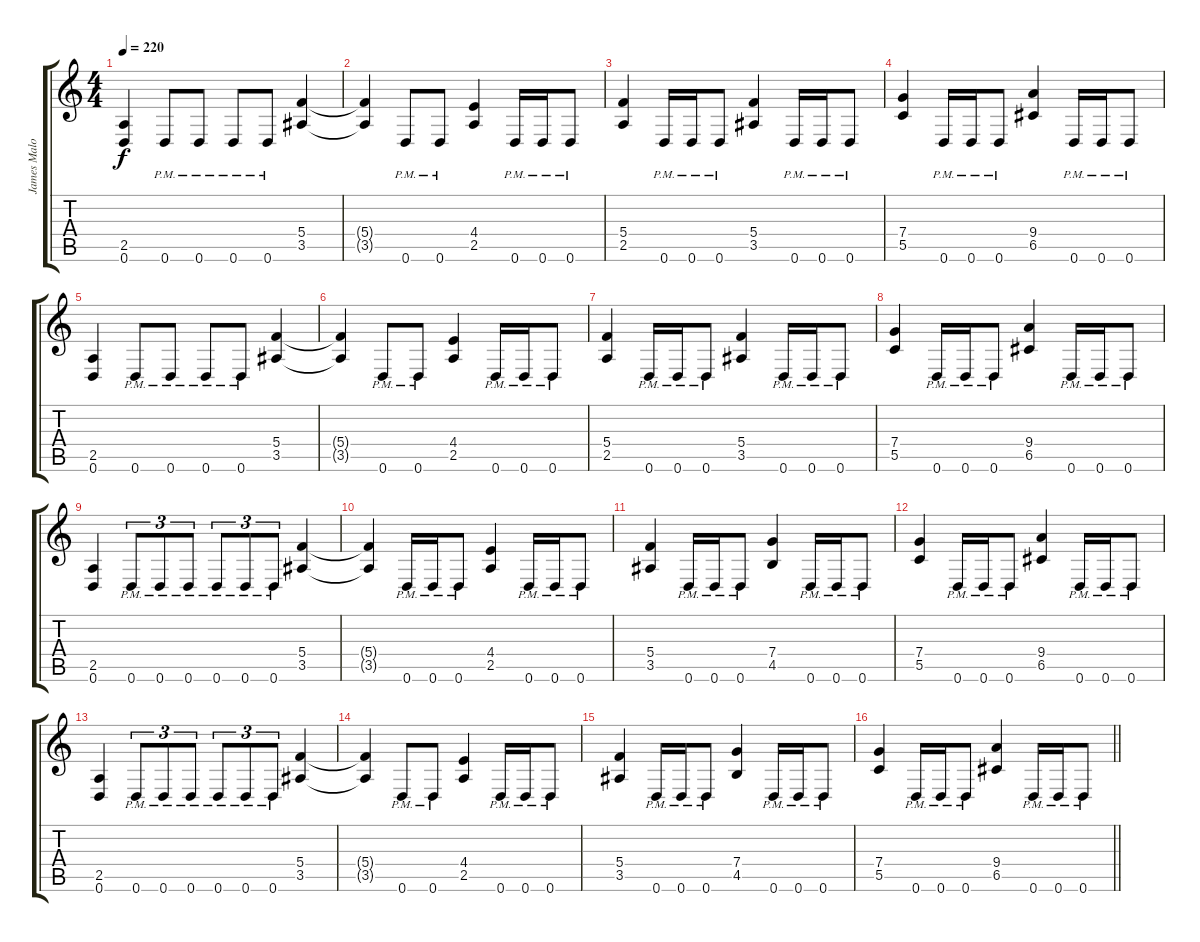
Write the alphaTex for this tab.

\track ("James Malone Rhythm" "James Malo") {instrument distortionguitar}
\staff {score tabs}
\tuning (D4 A3 F3 C3 G2 D2) {hide}
\ts (4 4)
\tempo 220
\clef g2
\ks c
(2.5 0.6).4{dy f} 0.6{pm}.8 0.6{pm}.8 0.6{pm}.8 0.6{pm}.8 (5.4 3.5).4 |
(5.4{t} 3.5{t}).4 0.6{pm}.8 0.6{pm}.8 (4.4 2.5).4 0.6{pm}.16 0.6{pm}.16 0.6{pm}.8 |
(5.4 2.5).4 0.6{pm}.16 0.6{pm}.16 0.6{pm}.8 (5.4 3.5).4 0.6{pm}.16 0.6{pm}.16 0.6{pm}.8 |
(7.4 5.5).4 0.6{pm}.16 0.6{pm}.16 0.6{pm}.8 (9.4 6.5).4 0.6{pm}.16 0.6{pm}.16 0.6{pm}.8 |
(2.5 0.6).4 0.6{pm}.8 0.6{pm}.8 0.6{pm}.8 0.6{pm}.8 (5.4 3.5).4 |
(5.4{t} 3.5{t}).4 0.6{pm}.8 0.6{pm}.8 (4.4 2.5).4 0.6{pm}.16 0.6{pm}.16 0.6{pm}.8 |
(5.4 2.5).4 0.6{pm}.16 0.6{pm}.16 0.6{pm}.8 (5.4 3.5).4 0.6{pm}.16 0.6{pm}.16 0.6{pm}.8 |
(7.4 5.5).4 0.6{pm}.16 0.6{pm}.16 0.6{pm}.8 (9.4 6.5).4 0.6{pm}.16 0.6{pm}.16 0.6{pm}.8 |
(2.5 0.6).4 0.6{pm}.8{tu (3 2)} 0.6{pm}.8{tu (3 2)} 0.6{pm}.8{tu (3 2)} 0.6{pm}.8{tu (3 2)} 0.6{pm}.8{tu (3 2)} 0.6{pm}.8{tu (3 2)} (5.4 3.5).4 |
(5.4{t} 3.5{t}).4 0.6{pm}.16 0.6{pm}.16 0.6{pm}.8 (4.4 2.5).4 0.6{pm}.16 0.6{pm}.16 0.6{pm}.8 |
(5.4 3.5).4 0.6{pm}.16 0.6{pm}.16 0.6{pm}.8 (7.4 4.5).4 0.6{pm}.16 0.6{pm}.16 0.6{pm}.8 |
(7.4 5.5).4 0.6{pm}.16 0.6{pm}.16 0.6{pm}.8 (9.4 6.5).4 0.6{pm}.16 0.6{pm}.16 0.6{pm}.8 |
(2.5 0.6).4 0.6{pm}.8{tu (3 2)} 0.6{pm}.8{tu (3 2)} 0.6{pm}.8{tu (3 2)} 0.6{pm}.8{tu (3 2)} 0.6{pm}.8{tu (3 2)} 0.6{pm}.8{tu (3 2)} (5.4 3.5).4 |
(5.4{t} 3.5{t}).4 0.6{pm}.8 0.6{pm}.8 (4.4 2.5).4 0.6{pm}.16 0.6{pm}.16 0.6{pm}.8 |
(5.4 3.5).4 0.6{pm}.16 0.6{pm}.16 0.6{pm}.8 (7.4 4.5).4 0.6{pm}.16 0.6{pm}.16 0.6{pm}.8 |
\barLineRight lightlight
(7.4 5.5).4 0.6{pm}.16 0.6{pm}.16 0.6{pm}.8 (9.4 6.5).4 0.6{pm}.16 0.6{pm}.16 0.6{pm}.8
